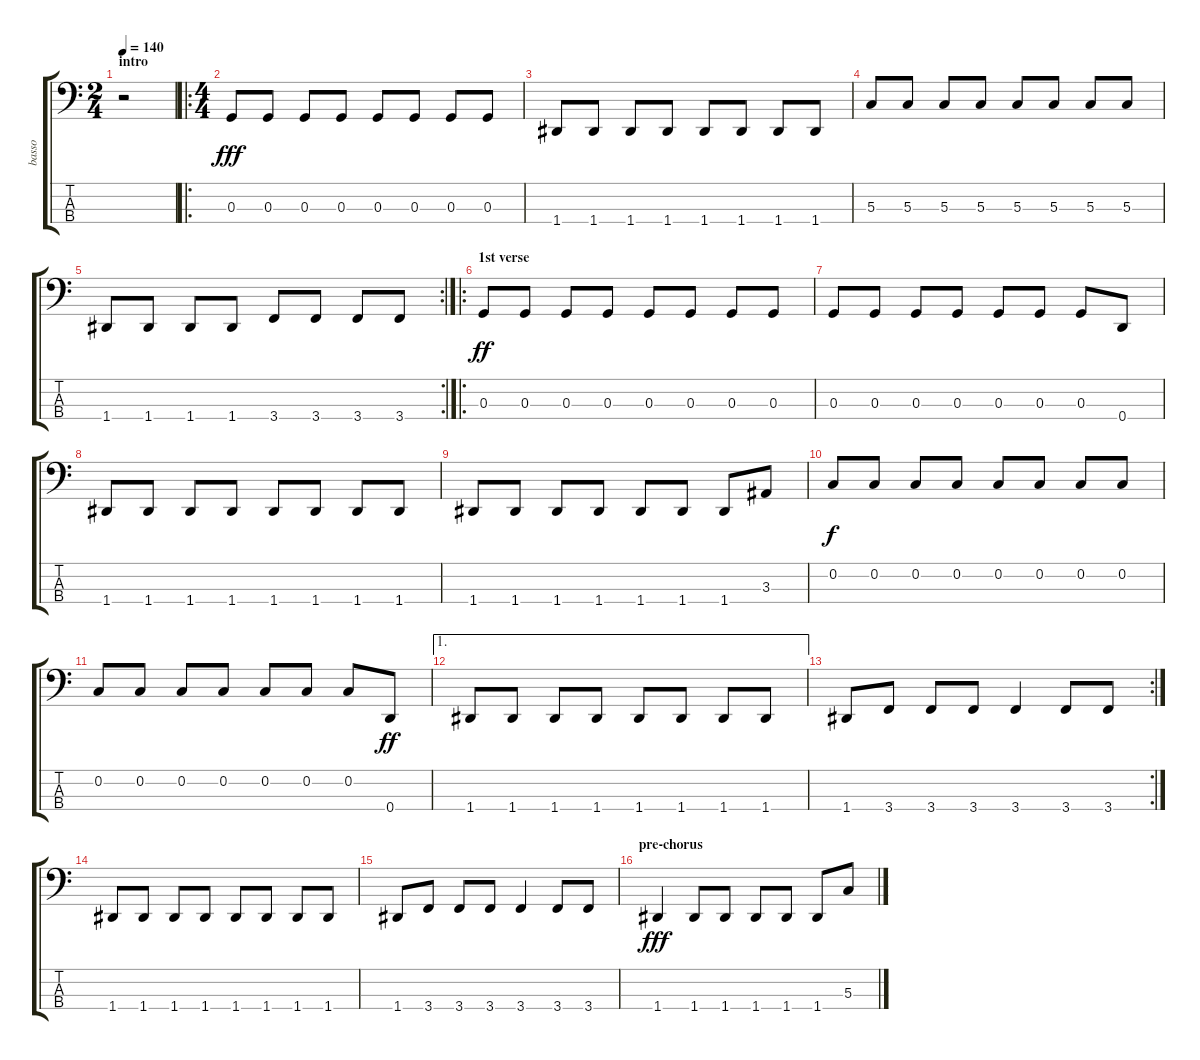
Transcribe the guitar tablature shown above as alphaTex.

\track ("basso" "basso") {instrument electricbassfinger}
\staff {score tabs}
\tuning (F2 C2 G1 D1) {hide}
\ts (2 4)
\section ("" "intro")
\tempo 140
\clef f4
\ks c
r.2{dy fff instrument electricbassfinger} |
\ro
\ts (4 4)
0.3.8 0.3.8 0.3.8 0.3.8 0.3.8 0.3.8 0.3.8 0.3.8 |
1.4.8 1.4.8 1.4.8 1.4.8 1.4.8 1.4.8 1.4.8 1.4.8 |
5.3.8 5.3.8 5.3.8 5.3.8 5.3.8 5.3.8 5.3.8 5.3.8 |
\rc 2
1.4.8 1.4.8 1.4.8 1.4.8 3.4.8 3.4.8 3.4.8 3.4.8 |
\ro
\section ("" "1st verse")
0.3.8{dy ff} 0.3.8 0.3.8 0.3.8 0.3.8 0.3.8 0.3.8 0.3.8 |
0.3.8 0.3.8 0.3.8 0.3.8 0.3.8 0.3.8 0.3.8 0.4.8 |
1.4.8 1.4.8 1.4.8 1.4.8 1.4.8 1.4.8 1.4.8 1.4.8 |
1.4.8 1.4.8 1.4.8 1.4.8 1.4.8 1.4.8 1.4.8 3.3.8 |
0.2.8{dy f} 0.2.8 0.2.8 0.2.8 0.2.8 0.2.8 0.2.8 0.2.8 |
0.2.8 0.2.8 0.2.8 0.2.8 0.2.8 0.2.8 0.2.8 0.4.8{dy ff} |
\ae 1
1.4.8 1.4.8 1.4.8 1.4.8 1.4.8 1.4.8 1.4.8 1.4.8 |
\rc 2
1.4.8 3.4.8 3.4.8 3.4.8 3.4.4 3.4.8 3.4.8 |
1.4.8 1.4.8 1.4.8 1.4.8 1.4.8 1.4.8 1.4.8 1.4.8 |
1.4.8 3.4.8 3.4.8 3.4.8 3.4.4 3.4.8 3.4.8 |
\section ("" "pre-chorus")
1.4.4{dy fff volume 16} 1.4.8 1.4.8 1.4.8 1.4.8 1.4.8 5.3.8
